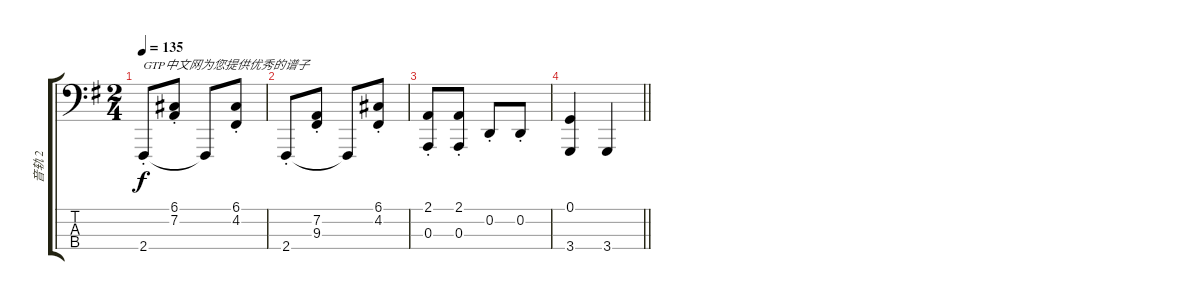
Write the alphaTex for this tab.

\track ("音轨 2" "音轨 2") {instrument acousticgrandpiano}
\staff {score tabs}
\tuning (G2 D2 A1 E1) {hide}
\ts (2 4)
\tempo 135
\clef f4
\ks g
2.4{st}.8{txt "GTP中文网为您提供优秀的谱子" dy f} (6.1{st} 7.2{st}).8 2.4{t}.8 (6.1{st} 4.2{st}).8 |
2.4{st}.8 (7.2{st} 9.3{st}).8 2.4{t}.8 (6.1{st} 4.2{st}).8 |
(2.1{st} 0.3{st}).8 (2.1{st} 0.3{st}).8 0.2{st}.8 0.2{st}.8 |
\barLineRight lightlight
(0.1 3.4).4 3.4.4
